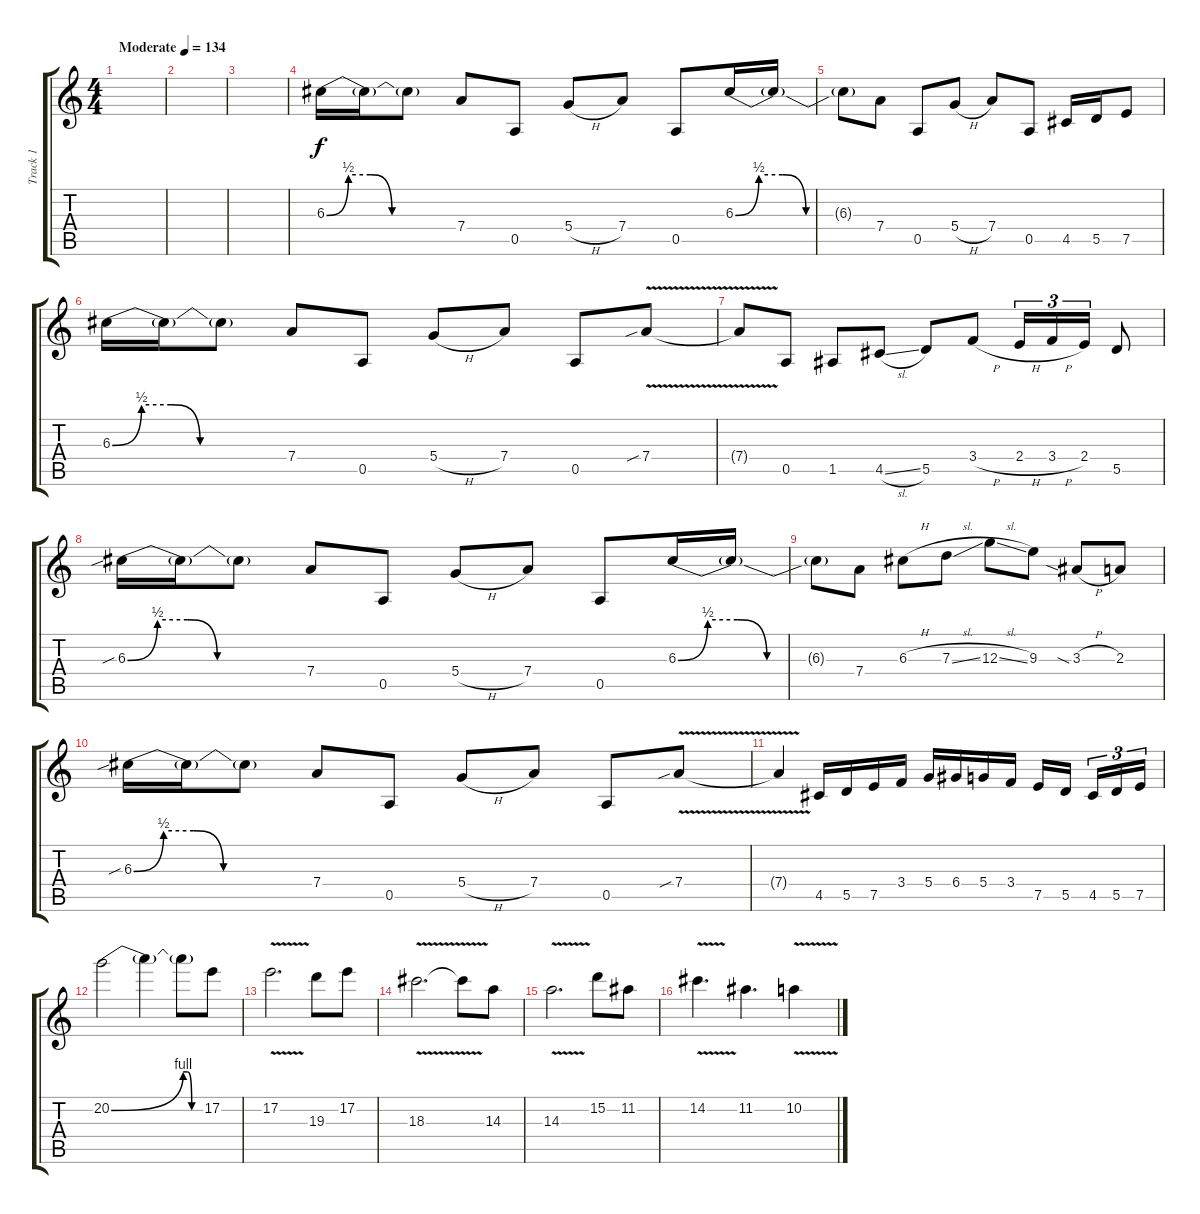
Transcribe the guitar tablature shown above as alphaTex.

\track ("Track 1" "Track 1") {instrument distortionguitar}
\staff {score tabs}
\tuning (E4 B3 G3 D3 A2 E2) {hide}
\ts (4 4)
\tempo (134 "Moderate")
\clef g2
\ks c
|
|
|
6.3{be (custom 0 0 10 2 20 2 30 0 60 0)}.16 6.3{t}.16 6.3{t}.8 7.4.8 0.5.8 5.4{h}.8 7.4.8 0.5.8 6.3{be (custom 0 0 10 2 20 2 30 0 60 0)}.16 6.3{t}.16 |
6.3{t}.8 7.4.8 0.5.8 5.4{h}.8 7.4.8 0.5.8 4.5.16 5.5.16 7.5.8 |
6.3{be (custom 0 0 10 2 20 2 30 0 60 0)}.16 6.3{t}.16 6.3{t}.8 7.4.8 0.5.8 5.4{h}.8 7.4.8 0.5.8 7.4{v sib}.8 |
7.4{t}.8 0.5.8 1.5.8 4.5{sl}.8 5.5.8 3.4{h}.8 2.4{h}.16{tu (3 2)} 3.4{h}.16{tu (3 2)} 2.4.16{tu (3 2)} 5.5.8 |
6.3{be (custom 0 0 10 2 20 2 30 0 60 0) sib}.16 6.3{t}.16 6.3{t}.8 7.4.8 0.5.8 5.4{h}.8 7.4.8 0.5.8 6.3{be (custom 0 0 10 2 20 2 30 0 60 0)}.16 6.3{t}.16 |
6.3{t}.8 7.4.8 6.3{h}.8 7.3{sl}.8 12.3{sl}.8 9.3.8 3.3{sia h}.8 2.3.8 |
6.3{be (custom 0 0 10 2 20 2 30 0 60 0) sib}.16 6.3{t}.16 6.3{t}.8 7.4.8 0.5.8 5.4{h}.8 7.4.8 0.5.8 7.4{v sib}.8 |
7.4{t}.4 4.5.16{instrument distortionguitar} 5.5.16 7.5.16 3.4.16 5.4.16 6.4.16 5.4.16 3.4.16 7.5.16 5.5.16{beam splitsecondary} 4.5.16{tu (3 2)} 5.5.16{tu (3 2)} 7.5.16{tu (3 2)} |
20.2{be (bend 0 0 60 4)}.2 20.2{t}.4 20.2{be (custom 0 4 15 4 30 0 60 0) t}.8 17.2.8 |
17.2{v}.2{d} 19.3.8 17.2.8 |
18.3{v}.2{d} 18.3{t}.8 14.3.8 |
14.3{v}.2{d} 15.2.8 11.2.8 |
14.2{v}.4{d} 11.2.4{d} 10.2{v}.4
